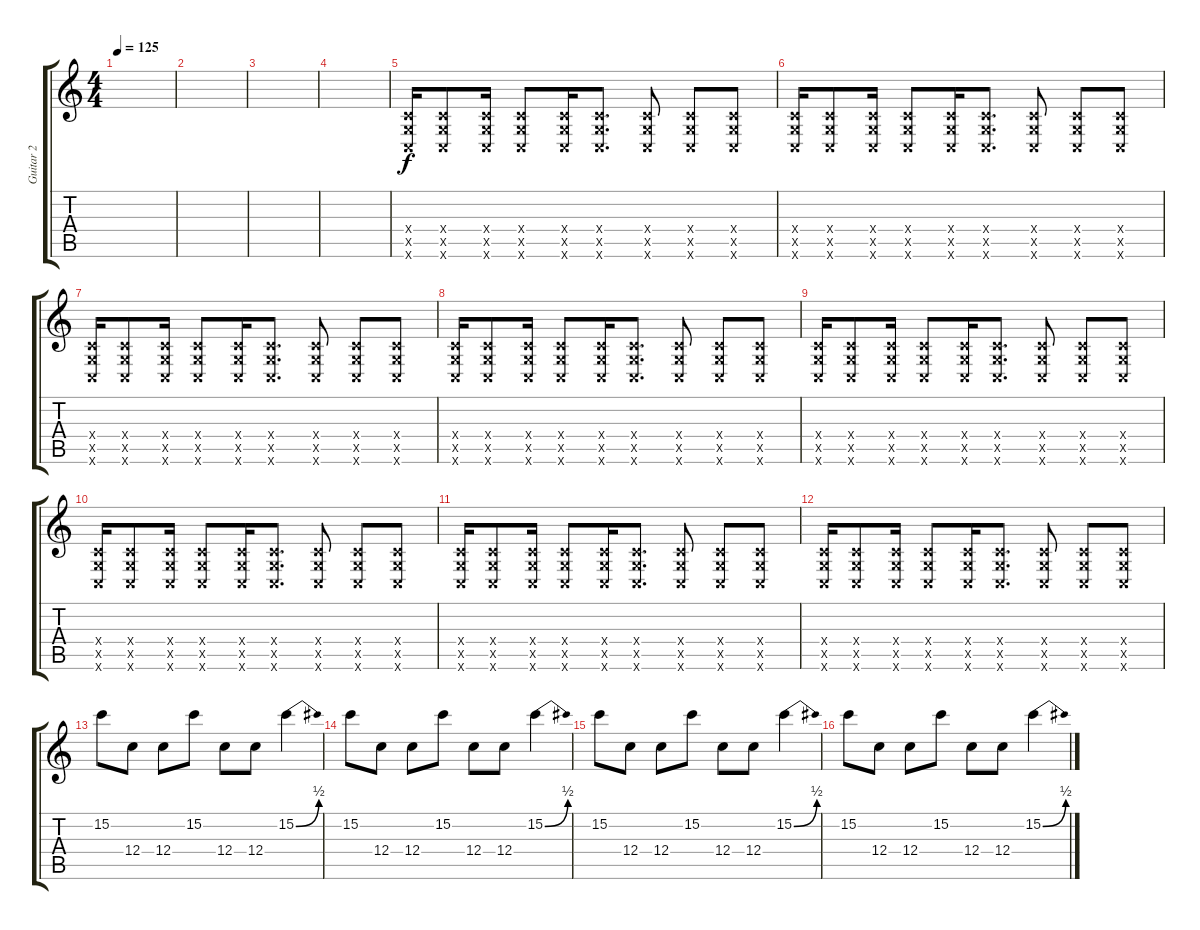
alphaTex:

\track ("Guitar 2" "Guitar 2") {instrument distortionguitar}
\staff {score tabs}
\tuning (D4 A3 F3 C3 G2 C2) {hide}
\ts (4 4)
\tempo 125
\clef g2
\ks c
|
|
|
|
(0.4{x} 0.5{x} 0.6{x}).16 (0.4{x} 0.5{x} 0.6{x}).8 (0.4{x} 0.5{x} 0.6{x}).16 (0.4{x} 0.5{x} 0.6{x}).8 (0.4{x} 0.5{x} 0.6{x}).16 (0.4{x} 0.5{x} 0.6{x}).8{d} (0.4{x} 0.5{x} 0.6{x}).8 (0.4{x} 0.5{x} 0.6{x}).8 (0.4{x} 0.5{x} 0.6{x}).8 |
(0.4{x} 0.5{x} 0.6{x}).16 (0.4{x} 0.5{x} 0.6{x}).8 (0.4{x} 0.5{x} 0.6{x}).16 (0.4{x} 0.5{x} 0.6{x}).8 (0.4{x} 0.5{x} 0.6{x}).16 (0.4{x} 0.5{x} 0.6{x}).8{d} (0.4{x} 0.5{x} 0.6{x}).8 (0.4{x} 0.5{x} 0.6{x}).8 (0.4{x} 0.5{x} 0.6{x}).8 |
(0.4{x} 0.5{x} 0.6{x}).16 (0.4{x} 0.5{x} 0.6{x}).8 (0.4{x} 0.5{x} 0.6{x}).16 (0.4{x} 0.5{x} 0.6{x}).8 (0.4{x} 0.5{x} 0.6{x}).16 (0.4{x} 0.5{x} 0.6{x}).8{d} (0.4{x} 0.5{x} 0.6{x}).8 (0.4{x} 0.5{x} 0.6{x}).8 (0.4{x} 0.5{x} 0.6{x}).8 |
(0.4{x} 0.5{x} 0.6{x}).16 (0.4{x} 0.5{x} 0.6{x}).8 (0.4{x} 0.5{x} 0.6{x}).16 (0.4{x} 0.5{x} 0.6{x}).8 (0.4{x} 0.5{x} 0.6{x}).16 (0.4{x} 0.5{x} 0.6{x}).8{d} (0.4{x} 0.5{x} 0.6{x}).8 (0.4{x} 0.5{x} 0.6{x}).8 (0.4{x} 0.5{x} 0.6{x}).8 |
(0.4{x} 0.5{x} 0.6{x}).16 (0.4{x} 0.5{x} 0.6{x}).8 (0.4{x} 0.5{x} 0.6{x}).16 (0.4{x} 0.5{x} 0.6{x}).8 (0.4{x} 0.5{x} 0.6{x}).16 (0.4{x} 0.5{x} 0.6{x}).8{d} (0.4{x} 0.5{x} 0.6{x}).8 (0.4{x} 0.5{x} 0.6{x}).8 (0.4{x} 0.5{x} 0.6{x}).8 |
(0.4{x} 0.5{x} 0.6{x}).16 (0.4{x} 0.5{x} 0.6{x}).8 (0.4{x} 0.5{x} 0.6{x}).16 (0.4{x} 0.5{x} 0.6{x}).8 (0.4{x} 0.5{x} 0.6{x}).16 (0.4{x} 0.5{x} 0.6{x}).8{d} (0.4{x} 0.5{x} 0.6{x}).8 (0.4{x} 0.5{x} 0.6{x}).8 (0.4{x} 0.5{x} 0.6{x}).8 |
(0.4{x} 0.5{x} 0.6{x}).16 (0.4{x} 0.5{x} 0.6{x}).8 (0.4{x} 0.5{x} 0.6{x}).16 (0.4{x} 0.5{x} 0.6{x}).8 (0.4{x} 0.5{x} 0.6{x}).16 (0.4{x} 0.5{x} 0.6{x}).8{d} (0.4{x} 0.5{x} 0.6{x}).8 (0.4{x} 0.5{x} 0.6{x}).8 (0.4{x} 0.5{x} 0.6{x}).8 |
(0.4{x} 0.5{x} 0.6{x}).16 (0.4{x} 0.5{x} 0.6{x}).8 (0.4{x} 0.5{x} 0.6{x}).16 (0.4{x} 0.5{x} 0.6{x}).8 (0.4{x} 0.5{x} 0.6{x}).16 (0.4{x} 0.5{x} 0.6{x}).8{d} (0.4{x} 0.5{x} 0.6{x}).8 (0.4{x} 0.5{x} 0.6{x}).8 (0.4{x} 0.5{x} 0.6{x}).8 |
15.2.8 12.4.8 12.4.8 15.2.8 12.4.8 12.4.8 15.2{be (bend 0 0 60 2)}.4 |
15.2.8 12.4.8 12.4.8 15.2.8 12.4.8 12.4.8 15.2{be (bend 0 0 60 2)}.4 |
15.2.8 12.4.8 12.4.8 15.2.8 12.4.8 12.4.8 15.2{be (bend 0 0 60 2)}.4 |
15.2.8 12.4.8 12.4.8 15.2.8 12.4.8 12.4.8 15.2{be (bend 0 0 60 2)}.4
